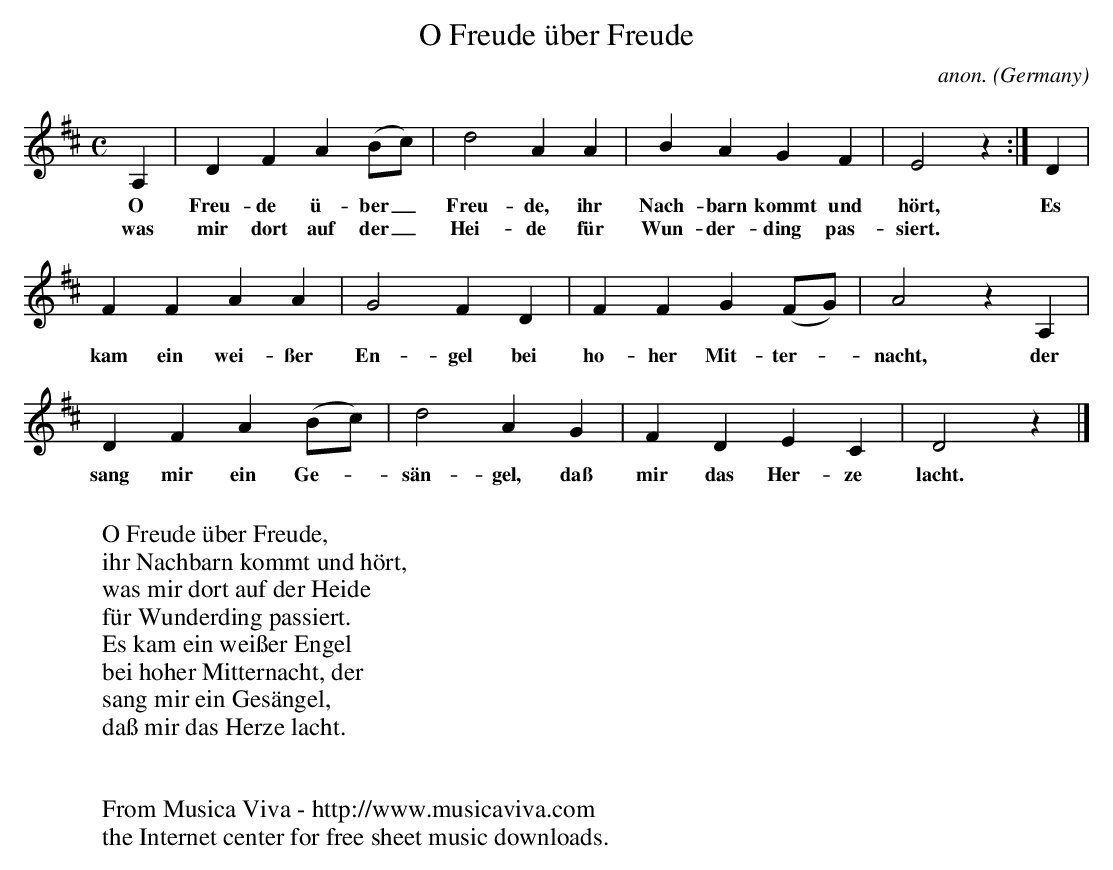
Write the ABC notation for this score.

X:1
T:O Freude \"uber Freude
C:anon.
O:Germany
M:C
L:1/4
K:D
A,|DFA(B/c/)|d2AA|BAGF|E2 z:|D|
w:O Freu-de \"u-ber_ Freu-de, ihr Nach-barn kommt und h\"ort, Es
w:was mir dort auf der_ Hei-de f\"ur Wun-der-ding pas-siert.
FFAA|G2FD|FFG(F/G/)|A2 z A,|
w:kam ein wei-\sser En-gel bei ho-her Mit-ter--nacht, der
DFA(B/c/)|d2AG|FDEC|D2 z|]
w:sang mir ein Ge--s\"an-gel, da\ss mir das Her-ze lacht.
W:
W:O Freude \"uber Freude,
W:ihr Nachbarn kommt und h\"ort,
W:was mir dort auf der Heide
W:f\"ur Wunderding passiert.
W:Es kam ein wei\sser Engel
W:bei hoher Mitternacht, der
W:sang mir ein Ges\"angel,
W:da\ss mir das Herze lacht.
W:
W:
W:  From Musica Viva - http://www.musicaviva.com
W:  the Internet center for free sheet music downloads.
